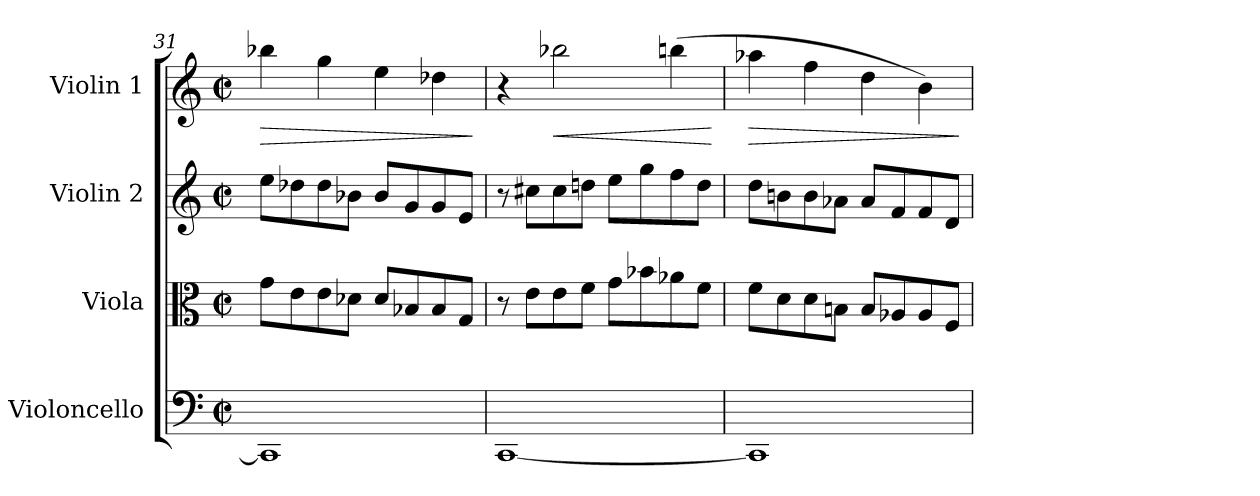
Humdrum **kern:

**kern	**kern	**kern	**kern	**dynam
*part4	*part3	*part2	*part1	*part1
*staff4	*staff3	*staff2	*staff1	*staff1
*I"Violoncello	*I"Viola	*I"Violin 2	*I"Violin 1	*
*I'Vc	*I'Vla	*I'Vln	*I'Vln	*
*clefF4	*clefC3	*clefG2	*clefG2	*
*k[]	*k[]	*k[]	*k[]	*
*M2/2	*M2/2	*M2/2	*M2/2	*
*met(c|)	*met(c|)	*met(c|)	*met(c|)	*
=31	=31	=31	=31	=31
!	!	!	!	!LO:HP:b
1CC]	8g\L	8ee\L	4bb-X\	>
.	8e\	8dd-X\	.	.
.	8e\	8dd-\	4gg\	.
.	8d-X\J	8b-X\J	.	.
.	8d-/L	8b-/L	4ee\	.
.	8B-X/	8g/	.	.
.	8B-/	8g/	4dd-X\	.
.	8G/J	8e/J	.	.
.	.	.	.	]
!!LO:PB:g=z
=32	=32	=32	=32	=32
[1CC	8r	8r	4r	.
.	8e\L	8cc#X\L	.	.
!	!	!	!	!LO:HP:b
.	8e\	8cc#\	2bb-X\	<
.	8f\J	8ddn\J	.	.
.	8g\L	8ee\L	.	.
.	8b-X\	8gg\	.	.
.	8a-X\	8ff\	(4bbn\	.
.	8f\J	8dd\J	.	.
.	.	.	.	[
=33	=33	=33	=33	=33
!	!	!	!	!LO:HP:b
1CC]	8f\L	8dd\L	4aa-X\	>
.	8d\	8bn\	.	.
.	8d\	8b\	4ff\	.
.	8Bn\J	8a-X\J	.	.
.	8B/L	8a-/L	4dd\	.
.	8A-X/	8f/	.	.
.	8A-/	8f/	4b\)	.
.	8F/J	8d/J	.	.
.	.	.	.	]
=	=	=	=	=
*-	*-	*-	*-	*-
